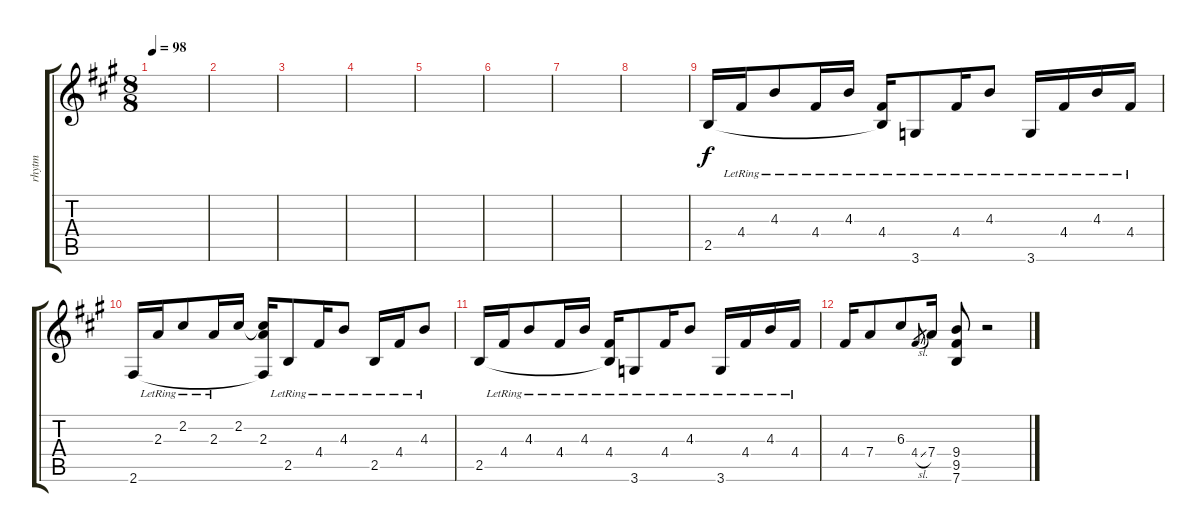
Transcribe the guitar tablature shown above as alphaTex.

\track ("rhytm" "rhytm") {instrument electricguitarjazz}
\staff {score tabs}
\tuning (E4 B3 G3 D3 A2 E2) {hide}
\ts (8 8)
\tempo 98
\clef g2
\ks a
|
|
|
|
|
|
|
|
2.5.16{instrument overdrivenguitar} 4.4{lr}.16 4.3{lr}.8 4.4{lr}.16 4.3{lr}.16 (4.4{lr} 2.5{t}).16 3.6{lr}.8 4.4{lr}.16 4.3{lr}.8 3.6{lr}.16 4.4{lr}.16 4.3{lr}.16 4.4{lr}.16 |
2.6.16 2.3{lr}.16 2.2{lr}.8 2.3{lr}.16 2.2.16 (2.2{t} 2.3 2.6{t}).16 2.5{lr}.8 4.4{lr}.16 4.3{lr}.8 2.5{lr}.16 4.4{lr}.16 4.3{lr}.8 |
2.5.16 4.4{lr}.16 4.3{lr}.8 4.4{lr}.16 4.3{lr}.16 (4.4{lr} 2.5{t}).16 3.6{lr}.8 4.4{lr}.16 4.3{lr}.8 3.6{lr}.16 4.4{lr}.16 4.3{lr}.16 4.4{lr}.16 |
4.4.16 7.4.8 6.3.8 4.4{sl}.8{gr} 7.4.16 (9.4 9.5 7.6).8 r.2
